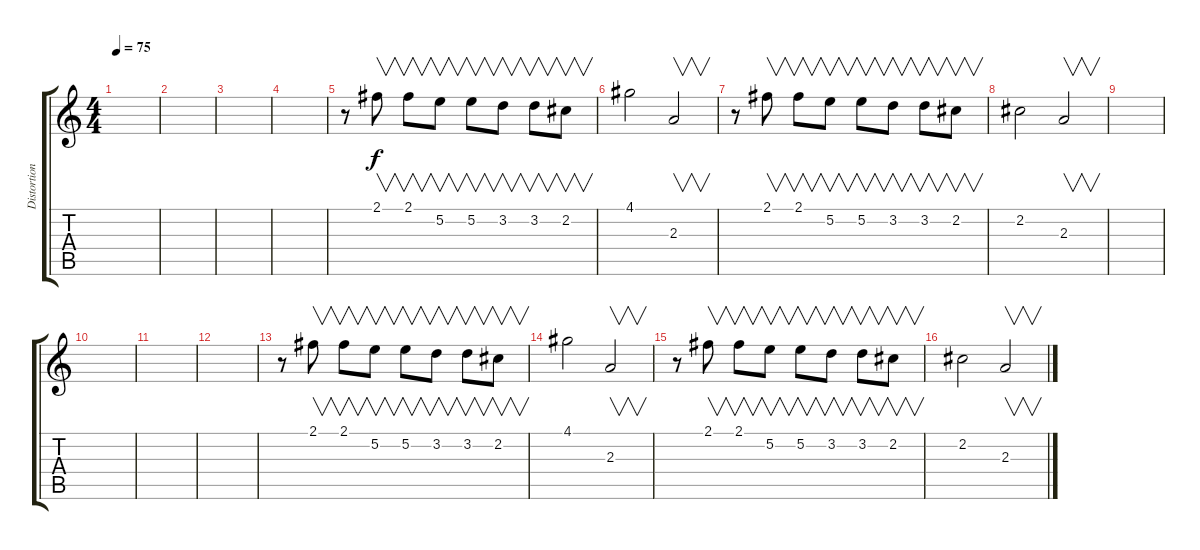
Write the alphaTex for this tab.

\track ("Distortion" "Distortion") {instrument distortionguitar}
\staff {score tabs}
\tuning (E4 B3 G3 D3 A2 E2) {hide}
\ts (4 4)
\tempo 75
\clef g2
\ks c
|
|
|
|
r.8 2.1.8{v} 2.1.8{v} 5.2.8{v} 5.2.8{v} 3.2.8{v} 3.2.8{v} 2.2.8{v} |
4.1.2 2.3.2{v} |
r.8 2.1.8{v} 2.1.8{v} 5.2.8{v} 5.2.8{v} 3.2.8{v} 3.2.8{v} 2.2.8{v} |
2.2.2 2.3.2{v} |
|
|
|
|
r.8{volume 9} 2.1.8{v} 2.1.8{v} 5.2.8{v} 5.2.8{v} 3.2.8{v} 3.2.8{v} 2.2.8{v} |
4.1.2 2.3.2{v} |
r.8 2.1.8{v} 2.1.8{v} 5.2.8{v} 5.2.8{v} 3.2.8{v} 3.2.8{v} 2.2.8{v} |
2.2.2 2.3.2{v}
